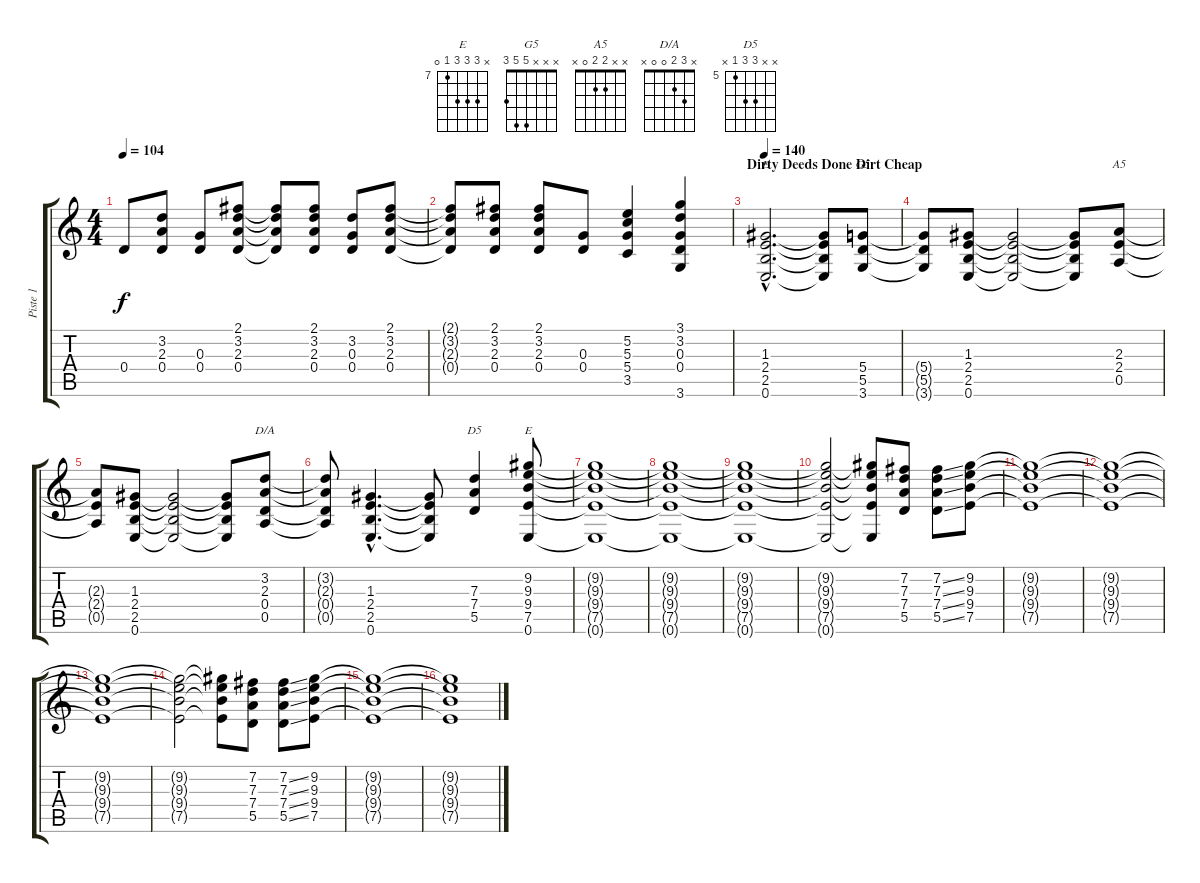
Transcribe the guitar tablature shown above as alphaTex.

\track ("Piste 1" "Piste 1") {instrument overdrivenguitar}
\staff {score tabs}
\tuning (E4 B3 G3 D3 A2 E2) {hide}
\chord ("E" x x 1 2 2 0)
\chord ("G5" x x x 5 5 3)
\chord ("A5" x x 2 2 0 x)
\chord ("D/A" x 3 2 0 0 x)
\chord ("D5" x x 7 7 5 x) {firstfret 5}
\chord ("E" x 9 9 9 7 0) {firstfret 7}
\ts (4 4)
\tempo 104
\clef g2
\ks c
0.4.8{dy f} (3.2 2.3 0.4).8 (0.3 0.4).8 (2.1 3.2 2.3 0.4).8 (2.1{t} 3.2{t} 2.3{t} 0.4{t}).8 (2.1 3.2 2.3 0.4).8 (3.2 0.3 0.4).8 (2.1 3.2 2.3 0.4).8 |
(2.1{t} 3.2{t} 2.3{t} 0.4{t}).8 (2.1 3.2 2.3 0.4).8 (2.1 3.2 2.3 0.4).8 (0.3 0.4).8 (5.2 5.3 5.4 3.5).4 (3.1 3.2 0.3 0.4 3.6).4 |
\section ("" "Dirty Deeds Done Dirt Cheap")
\tempo 140
(1.3{hac} 2.4{hac} 2.5{hac} 0.6{hac}).2{d ch "E"} (1.3{t} 2.4{t} 2.5{t} 0.6{t}).8 (5.4 5.5 3.6).8{ch "G5"} |
(5.4{t} 5.5{t} 3.6{t}).8 (1.3 2.4 2.5 0.6).8 (1.3{t} 2.4{t} 2.5{t} 0.6{t}).2 (1.3{t} 2.4{t} 2.5{t} 0.6{t}).8 (2.3 2.4 0.5).8{ch "A5"} |
(2.3{t} 2.4{t} 0.5{t}).8 (1.3 2.4 2.5 0.6).8 (1.3{t} 2.4{t} 2.5{t} 0.6{t}).2 (1.3{t} 2.4{t} 2.5{t} 0.6{t}).8 (3.2 2.3 0.4 0.5).8{ch "D/A"} |
(3.2{t} 2.3{t} 0.4{t} 0.5{t}).8 (1.3{hac} 2.4{hac} 2.5{hac} 0.6{hac}).4{d} (1.3{t} 2.4{t} 2.5{t} 0.6{t}).8 (7.3 7.4 5.5).4{ch "D5"} (9.2 9.3 9.4 7.5 0.6).8{ch "E"} |
(9.2{t} 9.3{t} 9.4{t} 7.5{t} 0.6{t}).1 |
(9.2{t} 9.3{t} 9.4{t} 7.5{t} 0.6{t}).1 |
(9.2{t} 9.3{t} 9.4{t} 7.5{t} 0.6{t}).1 |
(9.2{t} 9.3{t} 9.4{t} 7.5{t} 0.6{t}).2 (9.2{t} 9.3{t} 9.4{t} 7.5{t} 0.6{t}).8 (7.2 7.3 7.4 5.5).8 (7.2{ss} 7.3{ss} 7.4{ss} 5.5{ss}).8 (9.2 9.3 9.4 7.5).8 |
(9.2{t} 9.3{t} 9.4{t} 7.5{t}).1 |
(9.2{t} 9.3{t} 9.4{t} 7.5{t}).1 |
(9.2{t} 9.3{t} 9.4{t} 7.5{t}).1 |
(9.2{t} 9.3{t} 9.4{t} 7.5{t}).2 (9.2{t} 9.3{t} 9.4{t} 7.5{t}).8 (7.2 7.3 7.4 5.5).8 (7.2{ss} 7.3{ss} 7.4{ss} 5.5{ss}).8 (9.2 9.3 9.4 7.5).8 |
(9.2{t} 9.3{t} 9.4{t} 7.5{t}).1 |
(9.2{t} 9.3{t} 9.4{t} 7.5{t}).1
